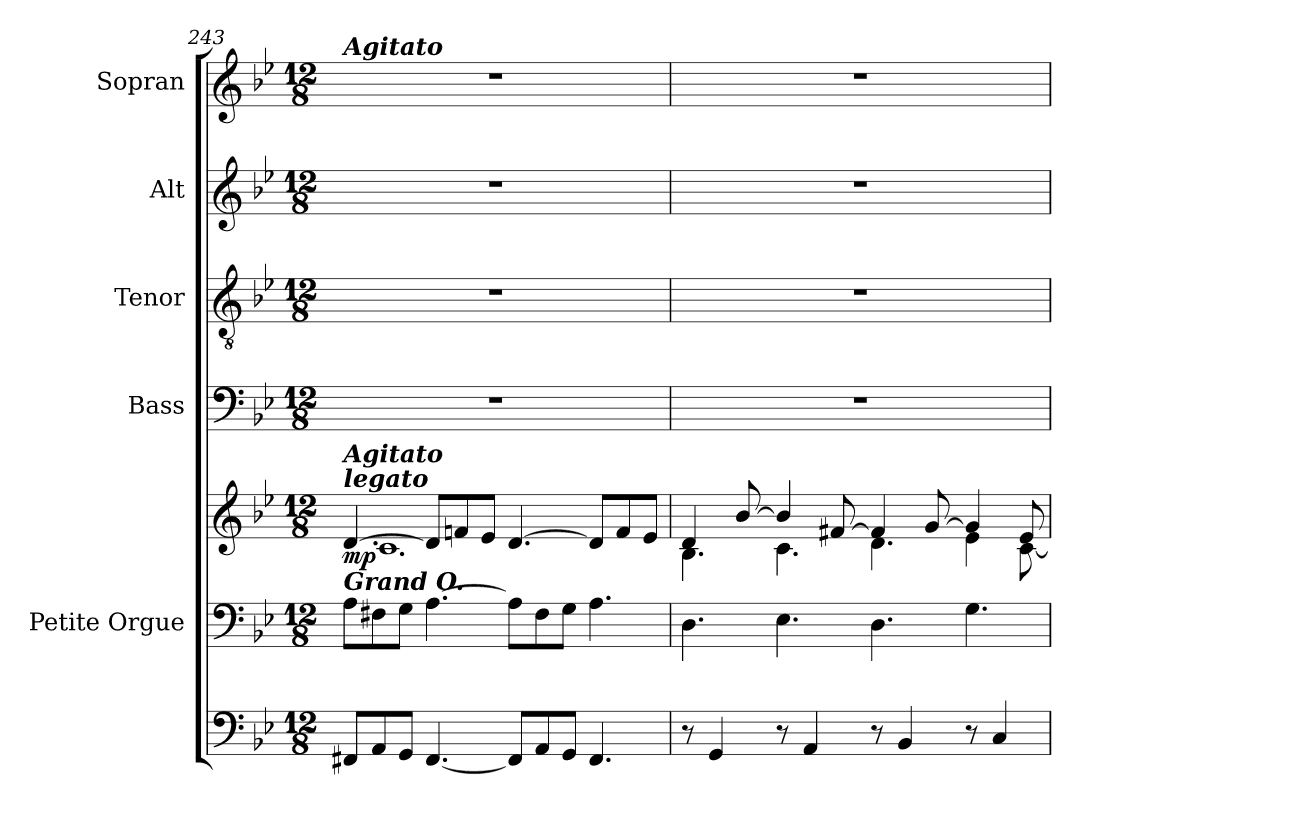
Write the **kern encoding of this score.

**kern	**kern	**kern	**dynam	**kern	**kern	**kern	**kern
*part6	*part5	*part5	*part5	*part4	*part3	*part2	*part1
*staff7	*staff6	*staff5	*staff5/6	*staff4	*staff3	*staff2	*staff1
*	*I"Petite Orgue	*	*	*I"Bass	*I"Tenor	*I"Alt	*I"Sopran
*	*I'Org. 1	*	*	*I'B.	*I'T.	*I'A.	*I'S.
!!LO:PB:g=z
*clefF4	*clefF4	*clefG2	*	*clefF4	*clefGv2	*clefG2	*clefG2
*k[b-e-]	*k[b-e-]	*k[b-e-]	*	*k[b-e-]	*k[b-e-]	*k[b-e-]	*k[b-e-]
*B-:	*B-:	*B-:	*	*B-:	*B-:	*B-:	*B-:
*M12/8	*M12/8	*M12/8	*	*M12/8	*M12/8	*M12/8	*M12/8
=243	=243	=243	=243	=243	=243	=243	=243
*	*	*^	*	*	*	*	*
!	!	!	!	!	!	!	!	!LO:TX:a:Bi:t=Agitato
!	!	!LO:TX:a:Bi:t=legato	!	!	!	!	!	!
!	!	!LO:TX:b:Bi:t=Grand O.	!	!	!	!	!	!
!	!	!LO:TX:a:Bi:t=Agitato	!	!	!	!	!	!
!	!	!	!	!LO:DY:b	!	!	!	!
8FF#X/L	8A\L	[>4.d/	1.c	mp	1.r	1.r	1.r	1.r
8AA/	8F#X\	.	.	.	.	.	.	.
8GG/J	8G\J	.	.	.	.	.	.	.
[4.FF#/	[4.A\	8d/L]	.	.	.	.	.	.
.	.	8fn/	.	.	.	.	.	.
.	.	8e-/J	.	.	.	.	.	.
8FF#/L]	8A\L]	[>4.d/	.	.	.	.	.	.
8AA/	8F#\	.	.	.	.	.	.	.
8GG/J	8G\J	.	.	.	.	.	.	.
4.FF#/	4.A\	8d/L]	.	.	.	.	.	.
.	.	8f/	.	.	.	.	.	.
.	.	8e-/J	.	.	.	.	.	.
=244	=244	=244	=244	=244	=244	=244	=244	=244
8r	4.D\	4d/	4.B-\	.	1.r	1.r	1.r	1.r
4GG/	.	.	.	.	.	.	.	.
.	.	[>8b-/	.	.	.	.	.	.
8r	4.E-\	4b-/]	4.c\	.	.	.	.	.
4AA/	.	.	.	.	.	.	.	.
.	.	[>8f#X/	.	.	.	.	.	.
8r	4.D\	4f#/]	4.d\	.	.	.	.	.
4BB-/	.	.	.	.	.	.	.	.
.	.	[>8g/	.	.	.	.	.	.
8r	4.G\	4g/]	4e-\	.	.	.	.	.
4C/	.	.	.	.	.	.	.	.
.	.	8e-/	[<8c\	.	.	.	.	.
*	*	*v	*v	*	*	*	*	*
=	=	=	=	=	=	=	=
*-	*-	*-	*-	*-	*-	*-	*-
